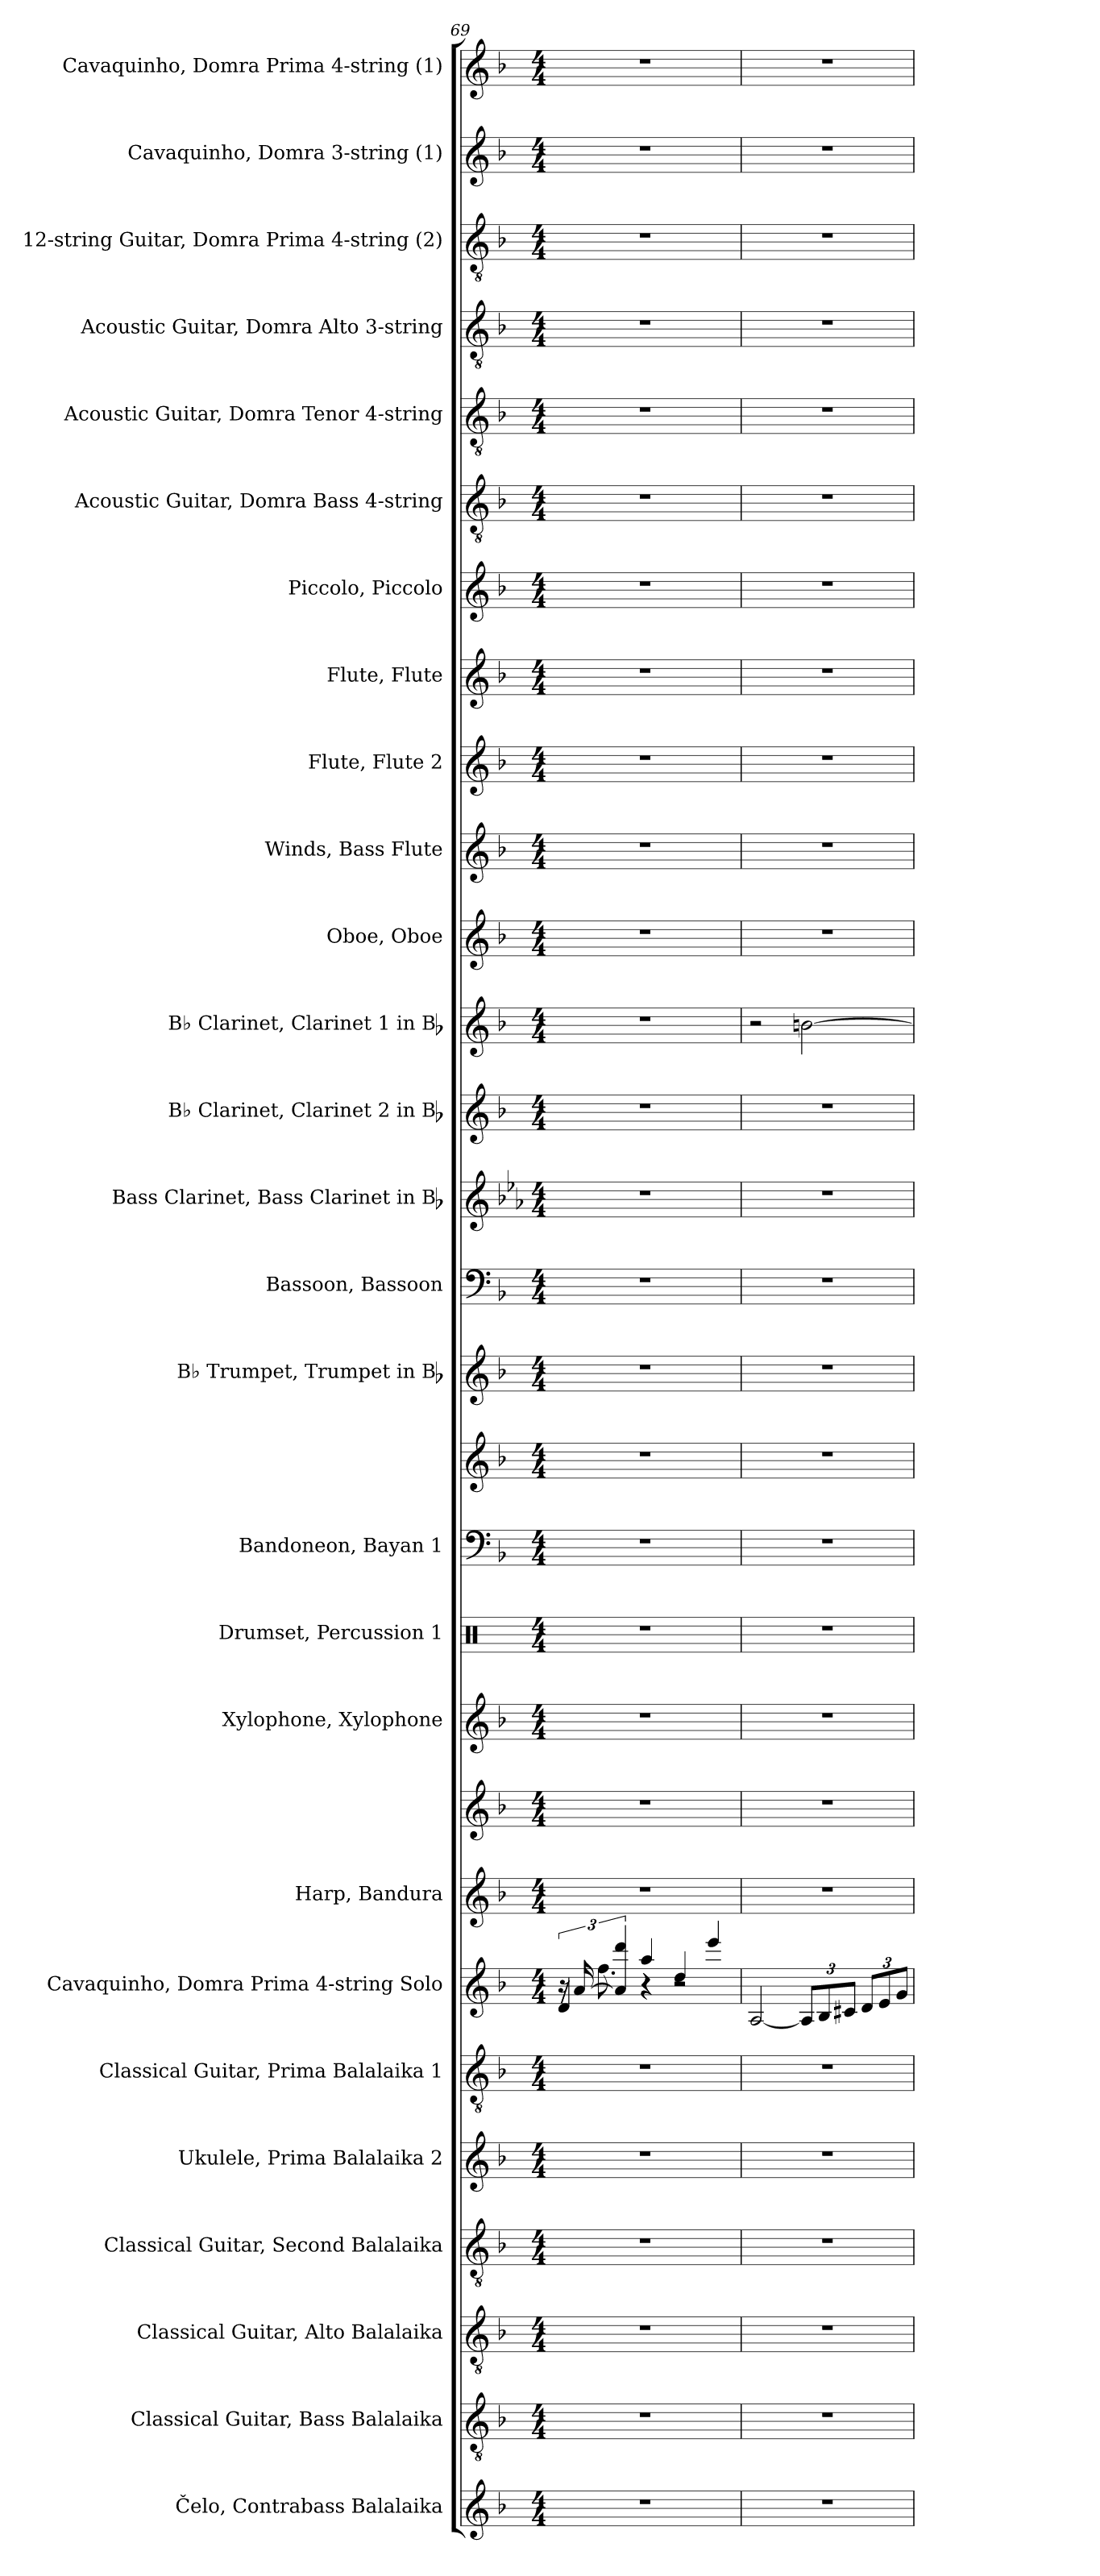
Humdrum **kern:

**kern	**kern	**kern	**kern	**kern	**kern	**kern	**kern	**kern	**kern	**kern	**kern	**kern	**kern	**kern	**kern	**kern	**kern	**kern	**kern	**kern	**kern	**kern	**kern	**kern	**kern	**kern	**kern	**kern
*part27	*part26	*part25	*part24	*part23	*part22	*part21	*part20	*part20	*part19	*part18	*part17	*part17	*part16	*part15	*part14	*part13	*part12	*part11	*part10	*part9	*part8	*part7	*part6	*part5	*part4	*part3	*part2	*part1
*staff29	*staff28	*staff27	*staff26	*staff25	*staff24	*staff23	*staff22	*staff21	*staff20	*staff19	*staff18	*staff17	*staff16	*staff15	*staff14	*staff13	*staff12	*staff11	*staff10	*staff9	*staff8	*staff7	*staff6	*staff5	*staff4	*staff3	*staff2	*staff1
*I"Čelo, Contrabass Balalaika	*I"Classical Guitar, Bass Balalaika	*I"Classical Guitar, Alto Balalaika	*I"Classical Guitar, Second Balalaika	*I"Ukulele, Prima Balalaika 2	*I"Classical Guitar, Prima Balalaika 1	*I"Cavaquinho, Domra Prima 4-string Solo	*I"Harp, Bandura	*	*I"Xylophone, Xylophone	*I"Drumset, Percussion 1	*I"Bandoneon, Bayan 1	*	*I"B♭ Trumpet, Trumpet in Bb	*I"Bassoon, Bassoon	*I"Bass Clarinet, Bass Clarinet in Bb	*I"B♭ Clarinet, Clarinet 2 in Bb	*I"B♭ Clarinet, Clarinet 1 in Bb	*I"Oboe, Oboe	*I"Winds, Bass Flute	*I"Flute, Flute 2	*I"Flute, Flute	*I"Piccolo, Piccolo	*I"Acoustic Guitar, Domra Bass 4-string	*I"Acoustic Guitar, Domra Tenor 4-string	*I"Acoustic Guitar, Domra Alto 3-string	*I"12-string Guitar, Domra Prima 4-string (2)	*I"Cavaquinho, Domra 3-string (1)	*I"Cavaquinho, Domra Prima 4-string (1)
*	*I'Guit.	*I'Guit.	*I'Guit.	*I'Uk.	*I'Guit.	*I'Cava.	*I'Hrp.	*	*I'Xyl.	*I'D. Set	*I'Ban.	*	*I'B♭ Tpt.	*I'Bsn.	*I'B. Cl.	*I'B♭ Cl.	*I'B♭ Cl.	*I'Ob.	*I'Wi.	*I'Fl.	*I'Fl.	*I'Picc.	*I'Guit.	*I'Guit.	*I'Guit.	*I'12-str. Guit.	*I'Cava.	*I'Cava.
*clefG2	*clefGv2	*clefGv2	*clefGv2	*clefG2	*clefGv2	*clefG2	*clefG2	*clefG2	*clefG2	*clefX	*clefF4	*clefG2	*clefG2	*clefF4	*clefG2	*clefG2	*clefG2	*clefG2	*clefG2	*clefG2	*clefG2	*clefG2	*clefGv2	*clefGv2	*clefGv2	*clefGv2	*clefG2	*clefG2
*ITrd14c24	*	*	*	*	*	*	*	*	*ITrd-7c-12	*	*	*	*ITrd1c2	*	*ITrd8c14	*ITrd1c2	*ITrd1c2	*	*	*	*	*ITrd-7c-12	*	*	*	*	*	*
*k[b-]	*k[b-]	*k[b-]	*k[b-]	*k[b-]	*k[b-]	*k[b-]	*k[b-]	*k[b-]	*k[b-]	*k[]	*k[b-]	*k[b-]	*k[b-e-a-]	*k[b-]	*k[b-e-a-]	*k[b-e-a-]	*k[b-e-a-]	*k[b-]	*k[b-]	*k[b-]	*k[b-]	*k[b-]	*k[b-]	*k[b-]	*k[b-]	*k[b-]	*k[b-]	*k[b-]
*M4/4	*M4/4	*M4/4	*M4/4	*M4/4	*M4/4	*M4/4	*M4/4	*M4/4	*M4/4	*M4/4	*M4/4	*M4/4	*M4/4	*M4/4	*M4/4	*M4/4	*M4/4	*M4/4	*M4/4	*M4/4	*M4/4	*M4/4	*M4/4	*M4/4	*M4/4	*M4/4	*M4/4	*M4/4
=69	=69	=69	=69	=69	=69	=69	=69	=69	=69	=69	=69	=69	=69	=69	=69	=69	=69	=69	=69	=69	=69	=69	=69	=69	=69	=69	=69	=69
*	*	*	*	*	*	*^	*	*	*	*	*	*	*	*	*	*	*	*	*	*	*	*	*	*	*	*	*	*
*	*	*	*	*	*	*	*^	*	*	*	*	*	*	*	*	*	*	*	*	*	*	*	*	*	*	*	*	*	*
1r	1r	1r	1r	1r	1r	24r	16r	4d/	1r	1r	1r	1r	1r	1r	1r	1r	1r	1r	1r	1r	1r	1r	1r	1r	1r	1r	1r	1r	1r	1r
.	.	.	.	.	.	[24a/	.	.	.	.	.	.	.	.	.	.	.	.	.	.	.	.	.	.	.	.	.	.	.	.
.	.	.	.	.	.	.	8.ff\	.	.	.	.	.	.	.	.	.	.	.	.	.	.	.	.	.	.	.	.	.	.	.
.	.	.	.	.	.	6a/] 6ddd/	.	.	.	.	.	.	.	.	.	.	.	.	.	.	.	.	.	.	.	.	.	.	.	.
.	.	.	.	.	.	4aa/	4r	4r	.	.	.	.	.	.	.	.	.	.	.	.	.	.	.	.	.	.	.	.	.	.
.	.	.	.	.	.	4dd/	2r	2r	.	.	.	.	.	.	.	.	.	.	.	.	.	.	.	.	.	.	.	.	.	.
.	.	.	.	.	.	4eee/	.	.	.	.	.	.	.	.	.	.	.	.	.	.	.	.	.	.	.	.	.	.	.	.
*	*	*	*	*	*	*v	*v	*v	*	*	*	*	*	*	*	*	*	*	*	*	*	*	*	*	*	*	*	*	*	*
=70	=70	=70	=70	=70	=70	=70	=70	=70	=70	=70	=70	=70	=70	=70	=70	=70	=70	=70	=70	=70	=70	=70	=70	=70	=70	=70	=70	=70
1r	1r	1r	1r	1r	1r	[2A/	1r	1r	1r	1r	1r	1r	1r	1r	1r	1r	2r	1r	1r	1r	1r	1r	1r	1r	1r	1r	1r	1r
*	*	*	*	*	*	*Xbrackettup	*	*	*	*	*	*	*	*	*	*	*	*	*	*	*	*	*	*	*	*	*	*
.	.	.	.	.	.	12A/L]	.	.	.	.	.	.	.	.	.	.	[2an\	.	.	.	.	.	.	.	.	.	.	.
.	.	.	.	.	.	12B-/	.	.	.	.	.	.	.	.	.	.	.	.	.	.	.	.	.	.	.	.	.	.
.	.	.	.	.	.	12c#X/J	.	.	.	.	.	.	.	.	.	.	.	.	.	.	.	.	.	.	.	.	.	.
.	.	.	.	.	.	12d/L	.	.	.	.	.	.	.	.	.	.	.	.	.	.	.	.	.	.	.	.	.	.
.	.	.	.	.	.	12e/	.	.	.	.	.	.	.	.	.	.	.	.	.	.	.	.	.	.	.	.	.	.
.	.	.	.	.	.	12g/J	.	.	.	.	.	.	.	.	.	.	.	.	.	.	.	.	.	.	.	.	.	.
=	=	=	=	=	=	=	=	=	=	=	=	=	=	=	=	=	=	=	=	=	=	=	=	=	=	=	=	=
*-	*-	*-	*-	*-	*-	*-	*-	*-	*-	*-	*-	*-	*-	*-	*-	*-	*-	*-	*-	*-	*-	*-	*-	*-	*-	*-	*-	*-
